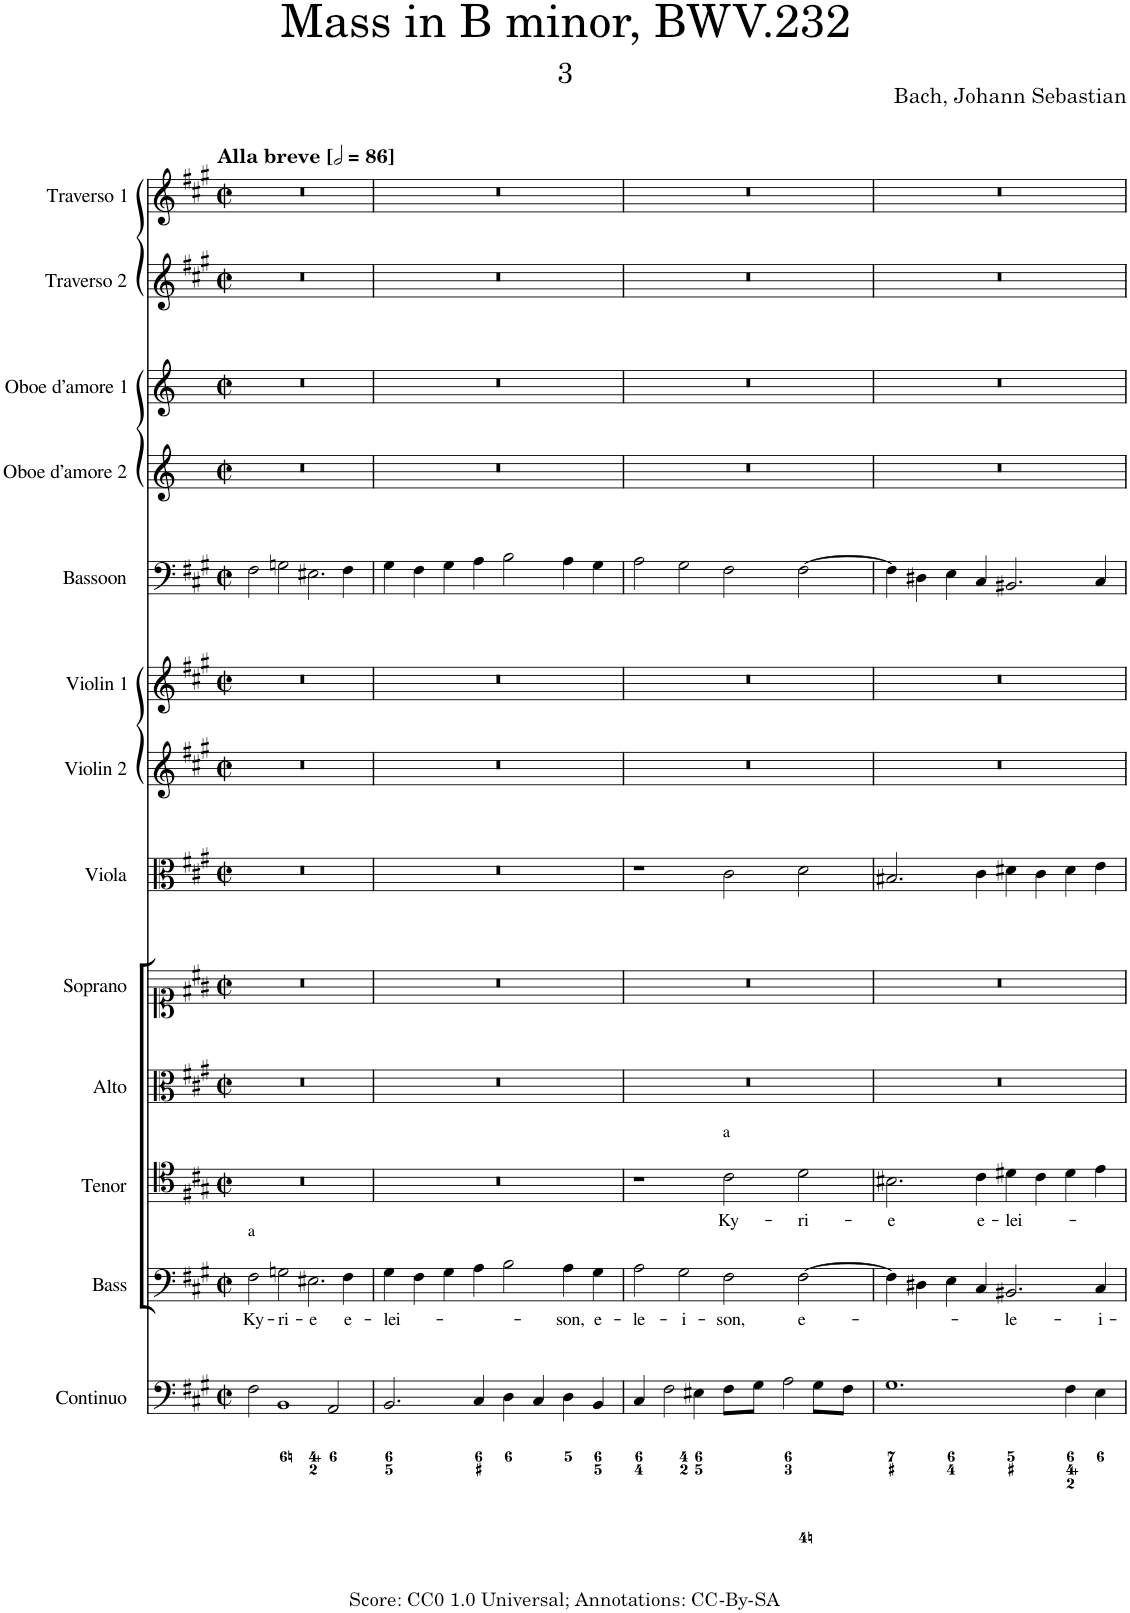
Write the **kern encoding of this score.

**kern	**kern	**text	**kern	**text	**kern	**kern	**kern	**kern	**kern	**kern	**kern	**kern	**kern	**kern
*part13	*part12	*part12	*part11	*part11	*part10	*part9	*part8	*part7	*part6	*part5	*part4	*part3	*part2	*part1
*staff13	*staff12	*staff12	*staff11	*staff11	*staff10	*staff9	*staff8	*staff7	*staff6	*staff5	*staff4	*staff3	*staff2	*staff1
*I"Continuo	*I"Bass	*	*I"Tenor	*	*I"Alto	*I"Soprano	*I"Viola	*I"Violin 2	*I"Violin 1	*I"Bassoon	*I"Oboe d’amore 2	*I"Oboe d’amore 1	*I"Traverso 2	*I"Traverso 1
*I'Cont	*I'B	*	*I'T	*	*I'A	*I'S	*I'Vla	*I'Vln 2	*I'Vln 1	*I'Bsn	*I'Ob d’a 2	*I'Ob d’a 1	*I'Trv 2	*I'Trv 1
*clefF4	*clefF4	*	*clefC4	*	*clefC3	*clefC1	*clefC3	*clefG2	*clefG2	*clefF4	*clefG2	*clefG2	*clefG2	*clefG2
*	*	*	*	*	*	*	*	*	*	*	*Trd2c3	*Trd2c3	*	*
*k[f#c#g#]	*k[f#c#g#]	*	*k[f#c#g#]	*	*k[f#c#g#]	*k[f#c#g#]	*k[f#c#g#]	*k[f#c#g#]	*k[f#c#g#]	*k[f#c#g#]	*k[]	*k[]	*k[f#c#g#]	*k[f#c#g#]
*M4/2	*M4/2	*	*M4/2	*	*M4/2	*M4/2	*M4/2	*M4/2	*M4/2	*M4/2	*M4/2	*M4/2	*M4/2	*M4/2
*met(c|)	*met(c|)	*	*met(c|)	*	*met(c|)	*met(c|)	*met(c|)	*met(c|)	*met(c|)	*met(c|)	*met(c|)	*met(c|)	*met(c|)	*met(c|)
*MM172	*MM172	*	*MM172	*	*MM172	*MM172	*MM172	*MM172	*MM172	*MM172	*MM172	*MM172	*MM172	*MM172
=1	=1	=1	=1	=1	=1	=1	=1	=1	=1	=1	=1	=1	=1	=1
!	!	!	!	!	!	!	!	!	!	!	!	!	!	!LO:TX:a:B:t=Alla breve [
!	!	!	!	!	!	!	!	!	!	!	!	!	!	!LO:TX:a:B:t=]
!	!LO:TX:a:t=a	!	!	!	!	!	!	!	!	!	!	!	!	!
!	!	!LO:LY:b	!	!	!	!	!	!	!	!	!	!	!	!
2F#\	2F#\	Ky-	0r	.	0r	0r	0r	0r	0r	2F#\	0r	0r	0r	0r
!	!	!LO:LY:b	!	!	!	!	!	!	!	!	!	!	!	!
1BB	2Gn\	-ri-	.	.	.	.	.	.	.	2Gn\	.	.	.	.
!	!	!LO:LY:b	!	!	!	!	!	!	!	!	!	!	!	!
.	2.E#X\	-e	.	.	.	.	.	.	.	2.E#X\	.	.	.	.
2AA/	.	.	.	.	.	.	.	.	.	.	.	.	.	.
!	!	!LO:LY:b	!	!	!	!	!	!	!	!	!	!	!	!
.	4F#\	e-	.	.	.	.	.	.	.	4F#\	.	.	.	.
=2	=2	=2	=2	=2	=2	=2	=2	=2	=2	=2	=2	=2	=2	=2
!	!	!LO:LY:b	!	!	!	!	!	!	!	!	!	!	!	!
2.BB/	4G#\	-lei-	0r	.	0r	0r	0r	0r	0r	4G#\	0r	0r	0r	0r
.	4F#\	.	.	.	.	.	.	.	.	4F#\	.	.	.	.
.	4G#\	.	.	.	.	.	.	.	.	4G#\	.	.	.	.
4C#/	4A\	.	.	.	.	.	.	.	.	4A\	.	.	.	.
4D\	2B\	.	.	.	.	.	.	.	.	2B\	.	.	.	.
4C#/	.	.	.	.	.	.	.	.	.	.	.	.	.	.
!	!	!LO:LY:b	!	!	!	!	!	!	!	!	!	!	!	!
4D\	4A\	-son,	.	.	.	.	.	.	.	4A\	.	.	.	.
!	!	!LO:LY:b	!	!	!	!	!	!	!	!	!	!	!	!
4BB/	4G#\	e-	.	.	.	.	.	.	.	4G#\	.	.	.	.
=3	=3	=3	=3	=3	=3	=3	=3	=3	=3	=3	=3	=3	=3	=3
!	!	!LO:LY:b	!	!	!	!	!	!	!	!	!	!	!	!
4C#/	2A\	-le-	1r	.	0r	0r	1r	0r	0r	2A\	0r	0r	0r	0r
2F#\	.	.	.	.	.	.	.	.	.	.	.	.	.	.
!	!	!LO:LY:b	!	!	!	!	!	!	!	!	!	!	!	!
.	2G#\	-i-	.	.	.	.	.	.	.	2G#\	.	.	.	.
4E#X\	.	.	.	.	.	.	.	.	.	.	.	.	.	.
!	!	!	!LO:TX:a:t=a	!	!	!	!	!	!	!	!	!	!	!
!	!	!LO:LY:b	!	!LO:LY:b	!	!	!	!	!	!	!	!	!	!
8F#\L	2F#\	-son,	2c#\	Ky-	.	.	2c#\	.	.	2F#\	.	.	.	.
8G#\J	.	.	.	.	.	.	.	.	.	.	.	.	.	.
2A\	.	.	.	.	.	.	.	.	.	.	.	.	.	.
!	!	!LO:LY:b	!	!LO:LY:b	!	!	!	!	!	!	!	!	!	!
.	[2F#\	e-	2d\	-ri-	.	.	2d\	.	.	[2F#\	.	.	.	.
8G#\L	.	.	.	.	.	.	.	.	.	.	.	.	.	.
8F#\J	.	.	.	.	.	.	.	.	.	.	.	.	.	.
=4	=4	=4	=4	=4	=4	=4	=4	=4	=4	=4	=4	=4	=4	=4
!	!	!	!	!LO:LY:b	!	!	!	!	!	!	!	!	!	!
1.G#	4F#\]	.	2.B#X\	-e	0r	0r	2.B#X/	0r	0r	4F#\]	0r	0r	0r	0r
.	4D#X\	.	.	.	.	.	.	.	.	4D#X\	.	.	.	.
.	4E\	.	.	.	.	.	.	.	.	4E\	.	.	.	.
!	!	!	!	!LO:LY:b	!	!	!	!	!	!	!	!	!	!
.	4C#/	.	4c#\	e-	.	.	4c#\	.	.	4C#/	.	.	.	.
!	!	!LO:LY:b	!	!LO:LY:b	!	!	!	!	!	!	!	!	!	!
.	2.BB#X/	-le-	4d#X\	-lei-	.	.	4d#X\	.	.	2.BB#X/	.	.	.	.
.	.	.	4c#\	.	.	.	4c#\	.	.	.	.	.	.	.
4F#\	.	.	4d#\	.	.	.	4d#\	.	.	.	.	.	.	.
!	!	!LO:LY:b	!	!	!	!	!	!	!	!	!	!	!	!
4E\	4C#/	-i-	4e\	.	.	.	4e\	.	.	4C#/	.	.	.	.
=	=	=	=	=	=	=	=	=	=	=	=	=	=	=
*-	*-	*-	*-	*-	*-	*-	*-	*-	*-	*-	*-	*-	*-	*-
